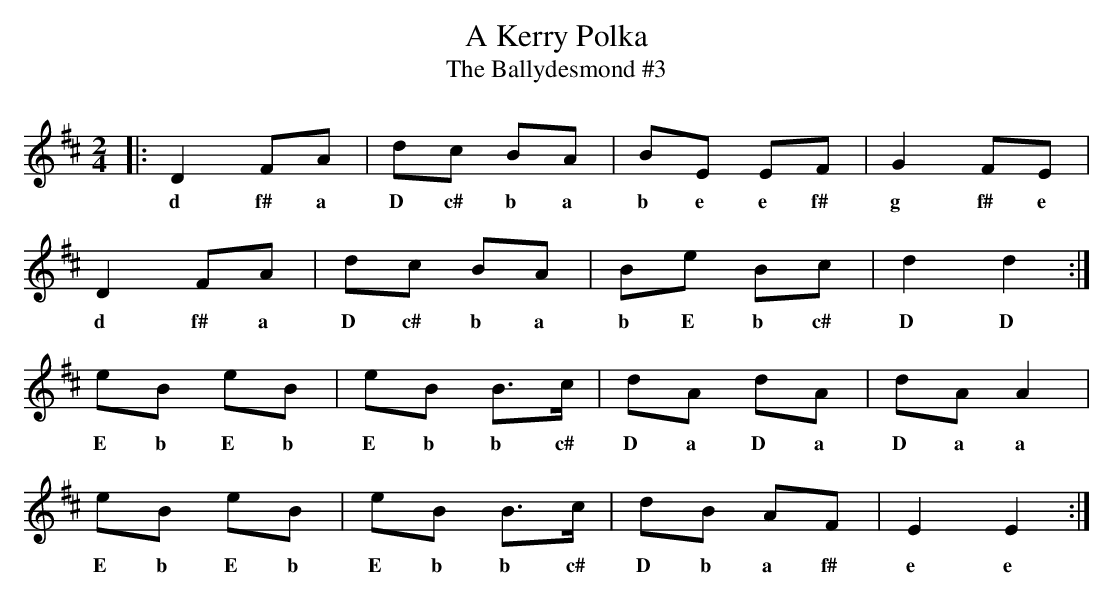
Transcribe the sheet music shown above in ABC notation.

X:1
T:Kerry Polka, A
T:Ballydesmond #3, The
M:2/4
L:1/8
K:D
|:D2 FA|dc BA|BE EF|G2 FE|
w:d f# a D c# b a b e e f# g f# e
D2 FA|dc BA|Be Bc|d2 d2:|
w:d f# a D c# b a b E b c# D D
eB eB|eB B>c|dA dA|dA A2|
w:E b E b E b b c# D a D a D a a
eB eB|eB B>c|dB AF|E2 E2:|
w:E b E b E b b c# D b a f# e e
